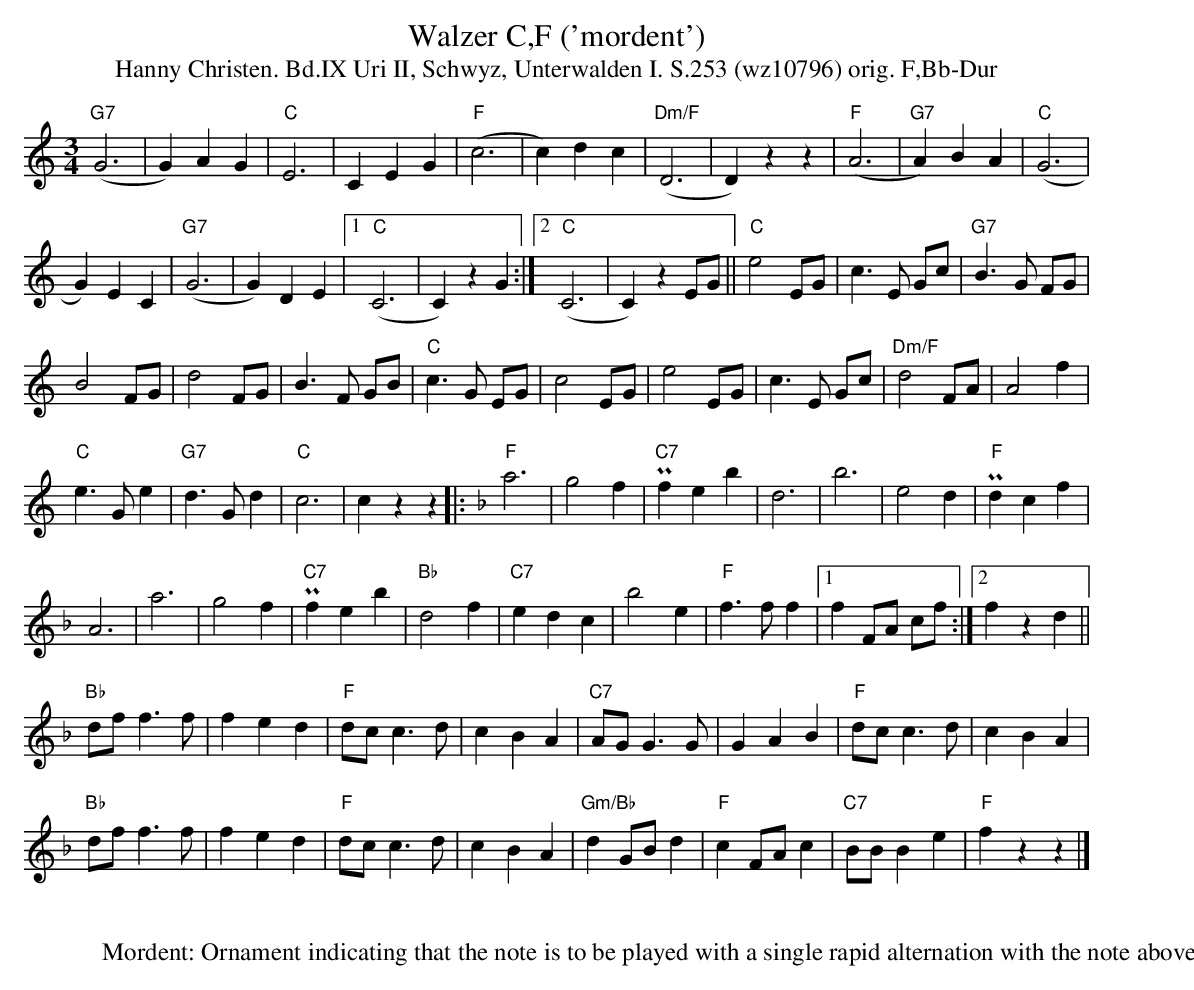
X:1
T: Walzer C,F ('mordent')
T:Hanny Christen. Bd.IX Uri II, Schwyz, Unterwalden I. S.253 (wz10796) orig. F,Bb-Dur
M:3/4
L:1/4
K:C
("G7"G3 | G) A G | "C"E3 | CEG | ("F"c3 | c) dc | ("Dm/F"D3 | D) zz | ("F"A3 | "G7"A) B A | ("C"G3 |
G) EC | ("G7"G3 | G) DE |1 ("C"C3 | C) z G :|2 ("C"C3 | C) z E/G/ || "C"e2 E/G/ | c>E G/c/ | "G7"B>G F/G/ |
B2 F/G/ | d2 F/G/ | B>F G/B/ | "C"c>G E/G/ | c2 E/G/ | e2 E/G/ | c>E G/c/ | "Dm/F"d2 F/A/ | A2 f |
"C"e>G e | "G7"d>G d | "C"c3 | c zz |: [K:F] "F"a3 | g2 f | "C7"!uppermordent!feb | d3 | b3 | e2 d | "F"Pdcf |
A3 | a3 | g2 f | "C7"Pfeb | "Bb"d2 f | "C7"edc | b2 e | "F"f>f f |1 f F/A/ c/f/ :|2 f z d ||
"Bb"d/f/ f>f | fed | "F"d/c/ c>d | cBA | "C7"A/G/ G>G | GAB | "F"d/c/ c>d | cBA |
"Bb"d/f/ f>f | fed | "F"d/c/ c>d | cBA | "Gm/Bb"d G/B/ d | "F"c F/A/ c | "C7"B/B/ B e | "F"f zz |]
W:
W: Mordent: Ornament indicating that the note is to be played with a single rapid alternation with the note above or below.
